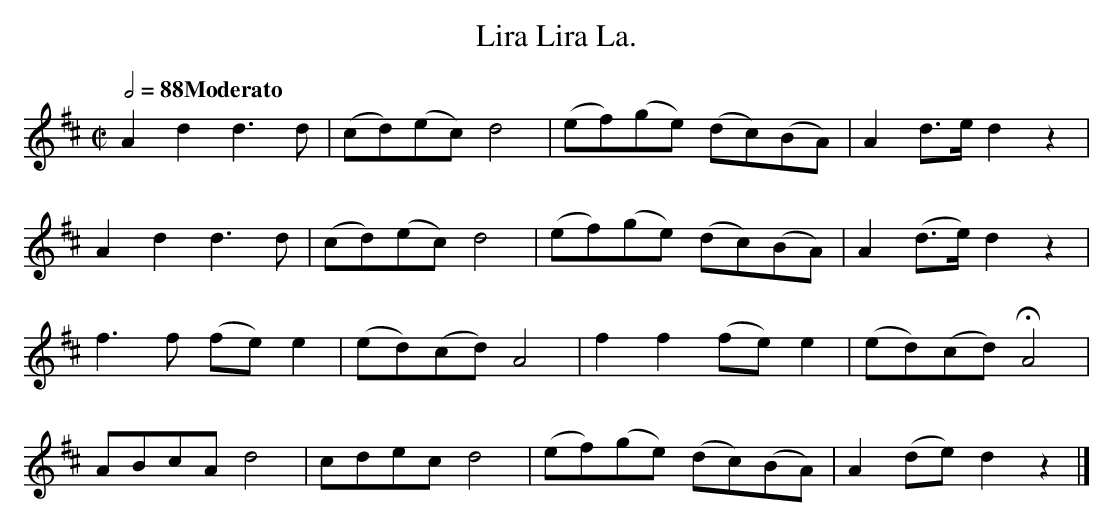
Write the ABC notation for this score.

X:1
T:Lira Lira La.
M:C|
L:1/8
Q:1/2=88 "Moderato"
K:D
A2d2  d3  d|(cd)(ec) d4|(ef)(ge) (dc)(BA)| A2  d>e  d2z2 |
A2d2  d3  d|(cd)(ec) d4|(ef)(ge) (dc)(BA)| A2 (d>e) d2z2 |
f3 f (fe)e2|(ed)(cd) A4| f2  f2  (fe) e2 |(ed)(cd) HA4   |
ABcA  d4   | cdec  d4|(ef)(ge) (dc)(BA)| A2 (de)  d2z2|]
